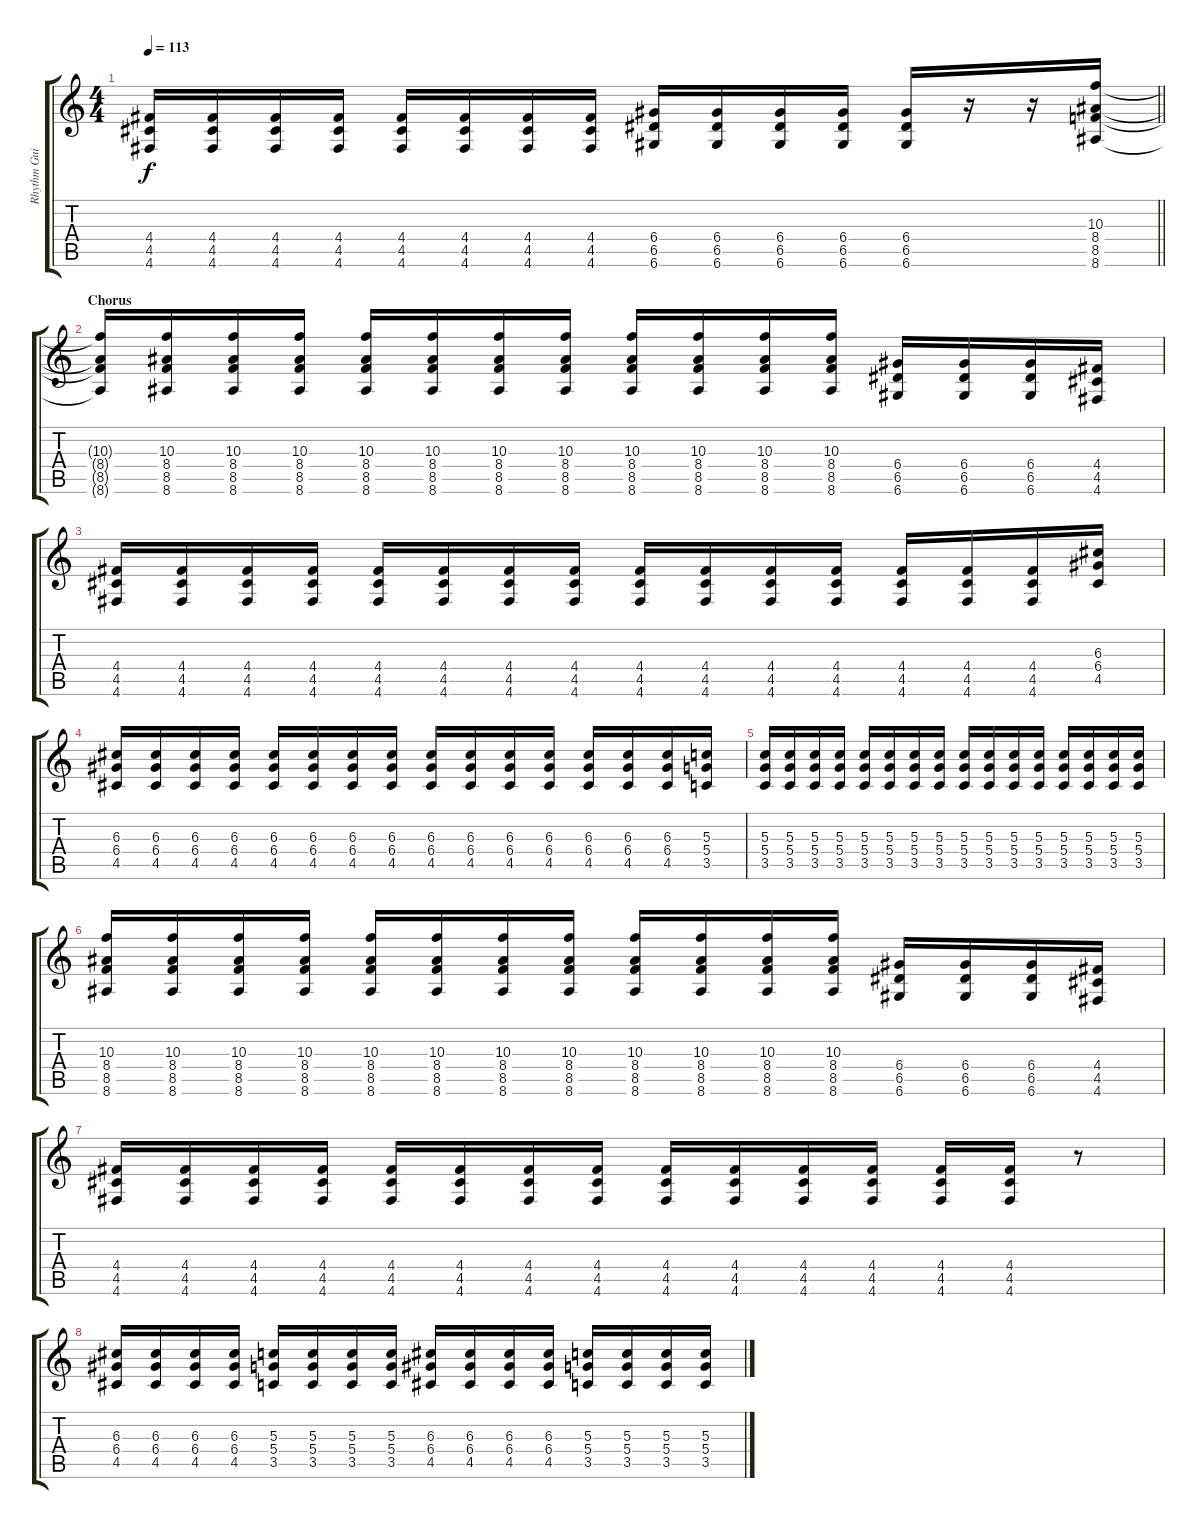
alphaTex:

\track ("Rhythm Guitar" "Rhythm Gui") {instrument overdrivenguitar}
\staff {score tabs}
\tuning (E4 B3 G3 D3 A2 D2) {hide}
\ts (4 4)
\tempo 113
\clef g2
\barLineRight lightlight
\ks c
(4.4 4.5 4.6).16{dy f} (4.4 4.5 4.6).16 (4.4 4.5 4.6).16 (4.4 4.5 4.6).16 (4.4 4.5 4.6).16 (4.4 4.5 4.6).16 (4.4 4.5 4.6).16 (4.4 4.5 4.6).16 (6.4 6.5 6.6).16 (6.4 6.5 6.6).16 (6.4 6.5 6.6).16 (6.4 6.5 6.6).16 (6.4 6.5 6.6).16 r.16 r.16 (10.3 8.4 8.5 8.6).16 |
\section ("" "Chorus")
(10.3{t} 8.4{t} 8.5{t} 8.6{t}).16 (10.3 8.4 8.5 8.6).16 (10.3 8.4 8.5 8.6).16 (10.3 8.4 8.5 8.6).16 (10.3 8.4 8.5 8.6).16 (10.3 8.4 8.5 8.6).16 (10.3 8.4 8.5 8.6).16 (10.3 8.4 8.5 8.6).16 (10.3 8.4 8.5 8.6).16 (10.3 8.4 8.5 8.6).16 (10.3 8.4 8.5 8.6).16 (10.3 8.4 8.5 8.6).16 (6.4 6.5 6.6).16 (6.4 6.5 6.6).16 (6.4 6.5 6.6).16 (4.4 4.5 4.6).16 |
(4.4 4.5 4.6).16 (4.4 4.5 4.6).16 (4.4 4.5 4.6).16 (4.4 4.5 4.6).16 (4.4 4.5 4.6).16 (4.4 4.5 4.6).16 (4.4 4.5 4.6).16 (4.4 4.5 4.6).16 (4.4 4.5 4.6).16 (4.4 4.5 4.6).16 (4.4 4.5 4.6).16 (4.4 4.5 4.6).16 (4.4 4.5 4.6).16 (4.4 4.5 4.6).16 (4.4 4.5 4.6).16 (6.3 6.4 4.5).16 |
(6.3 6.4 4.5).16 (6.3 6.4 4.5).16 (6.3 6.4 4.5).16 (6.3 6.4 4.5).16 (6.3 6.4 4.5).16 (6.3 6.4 4.5).16 (6.3 6.4 4.5).16 (6.3 6.4 4.5).16 (6.3 6.4 4.5).16 (6.3 6.4 4.5).16 (6.3 6.4 4.5).16 (6.3 6.4 4.5).16 (6.3 6.4 4.5).16 (6.3 6.4 4.5).16 (6.3 6.4 4.5).16 (5.3 5.4 3.5).16 |
(5.3 5.4 3.5).16 (5.3 5.4 3.5).16 (5.3 5.4 3.5).16 (5.3 5.4 3.5).16 (5.3 5.4 3.5).16 (5.3 5.4 3.5).16 (5.3 5.4 3.5).16 (5.3 5.4 3.5).16 (5.3 5.4 3.5).16 (5.3 5.4 3.5).16 (5.3 5.4 3.5).16 (5.3 5.4 3.5).16 (5.3 5.4 3.5).16 (5.3 5.4 3.5).16 (5.3 5.4 3.5).16 (5.3 5.4 3.5).16 |
(10.3 8.4 8.5 8.6).16 (10.3 8.4 8.5 8.6).16 (10.3 8.4 8.5 8.6).16 (10.3 8.4 8.5 8.6).16 (10.3 8.4 8.5 8.6).16 (10.3 8.4 8.5 8.6).16 (10.3 8.4 8.5 8.6).16 (10.3 8.4 8.5 8.6).16 (10.3 8.4 8.5 8.6).16 (10.3 8.4 8.5 8.6).16 (10.3 8.4 8.5 8.6).16 (10.3 8.4 8.5 8.6).16 (6.4 6.5 6.6).16 (6.4 6.5 6.6).16 (6.4 6.5 6.6).16 (4.4 4.5 4.6).16 |
(4.4 4.5 4.6).16 (4.4 4.5 4.6).16 (4.4 4.5 4.6).16 (4.4 4.5 4.6).16 (4.4 4.5 4.6).16 (4.4 4.5 4.6).16 (4.4 4.5 4.6).16 (4.4 4.5 4.6).16 (4.4 4.5 4.6).16 (4.4 4.5 4.6).16 (4.4 4.5 4.6).16 (4.4 4.5 4.6).16 (4.4 4.5 4.6).16 (4.4 4.5 4.6).16 r.8 |
(6.3 6.4 4.5).16 (6.3 6.4 4.5).16 (6.3 6.4 4.5).16 (6.3 6.4 4.5).16 (5.3 5.4 3.5).16 (5.3 5.4 3.5).16 (5.3 5.4 3.5).16 (5.3 5.4 3.5).16 (6.3 6.4 4.5).16 (6.3 6.4 4.5).16 (6.3 6.4 4.5).16 (6.3 6.4 4.5).16 (5.3 5.4 3.5).16 (5.3 5.4 3.5).16 (5.3 5.4 3.5).16 (5.3 5.4 3.5).16
